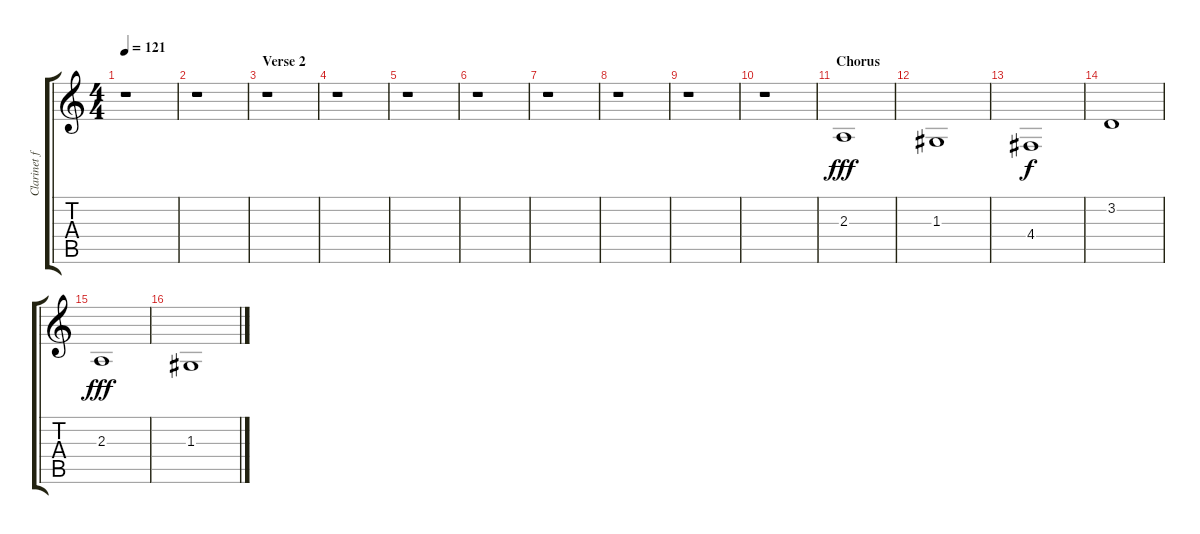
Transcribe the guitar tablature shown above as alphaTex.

\track ("Clarinet for guitar" "Clarinet f") {instrument clarinet}
\staff {score tabs}
\tuning (E4 B3 G3 D3 A2 E2) {hide}
\ts (4 4)
\tempo 121
\clef g2
\ks c
r.1{dy fff} |
r.1 |
\section ("" "Verse 2")
r.1 |
r.1 |
r.1 |
r.1 |
r.1 |
r.1 |
r.1 |
r.1 |
\section ("" "Chorus")
2.3.1 |
1.3.1 |
4.4.1{dy f} |
3.2.1 |
2.3.1{dy fff} |
1.3.1
